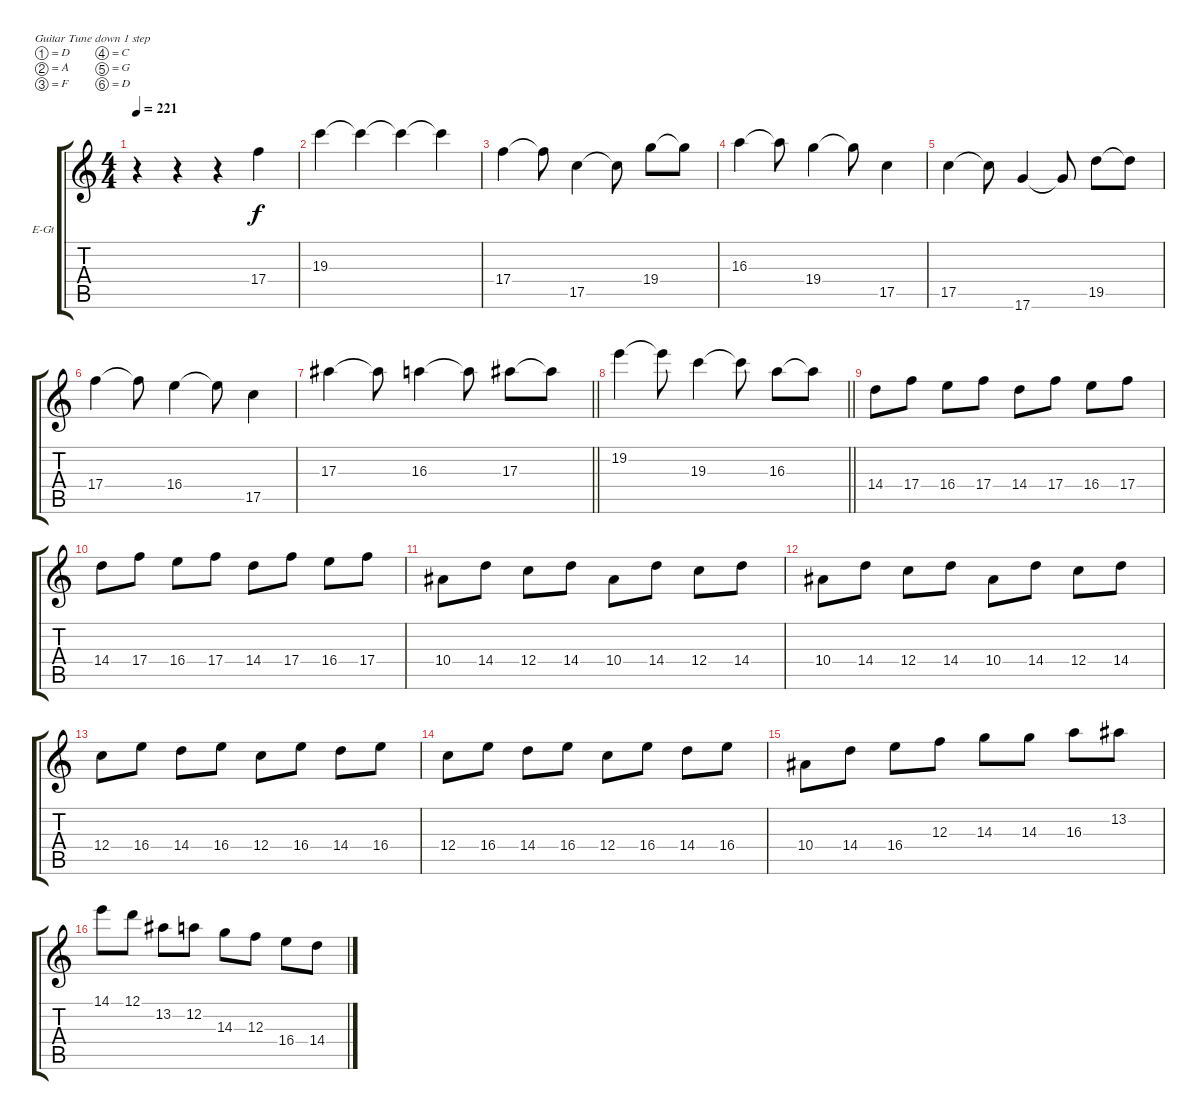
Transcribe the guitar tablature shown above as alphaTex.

\bracketExtendMode groupsimilarinstruments
\firstSystemTrackNameOrientation horizontal
\otherSystemsTrackNameOrientation horizontal
\track ("Corey Beaulieu" "E-Gt") {instrument distortionguitar}
\staff {score tabs}
\tuning (D4 A3 F3 C3 G2 D2)
\ts (4 4)
\tempo 221
\clef g2
\ks c
r.4{dy f} r.4 r.4 17.4.4 |
19.3.4 19.3{t}.4 19.3{t}.4 19.3{t}.4 |
17.4.4 17.4{t}.8 17.5.4 17.5{t}.8 19.4.8 19.4{t}.8 |
16.3.4 16.3{t}.8 19.4.4 19.4{t}.8 17.5.4 |
17.5.4 17.5{t}.8 17.6.4 17.6{t}.8 19.5.8 19.5{t}.8 |
17.4.4 17.4{t}.8 16.4.4 16.4{t}.8 17.5.4 |
\barLineRight lightlight
17.3.4 17.3{t}.8 16.3.4 16.3{t}.8 17.3.8 17.3{t}.8 |
\barLineRight lightlight
19.2.4 19.2{t}.8 19.3.4 19.3{t}.8 16.3.8 16.3{t}.8 |
14.4.8 17.4.8 16.4.8 17.4.8 14.4.8 17.4.8 16.4.8 17.4.8 |
14.4.8 17.4.8 16.4.8 17.4.8 14.4.8 17.4.8 16.4.8 17.4.8 |
10.4.8 14.4.8 12.4.8 14.4.8 10.4.8 14.4.8 12.4.8 14.4.8 |
10.4.8 14.4.8 12.4.8 14.4.8 10.4.8 14.4.8 12.4.8 14.4.8 |
12.4.8 16.4.8 14.4.8 16.4.8 12.4.8 16.4.8 14.4.8 16.4.8 |
12.4.8 16.4.8 14.4.8 16.4.8 12.4.8 16.4.8 14.4.8 16.4.8 |
10.4.8 14.4.8 16.4.8 12.3.8 14.3.8 14.3.8 16.3.8 13.2.8 |
14.1.8 12.1.8 13.2.8 12.2.8 14.3.8 12.3.8 16.4.8 14.4.8
